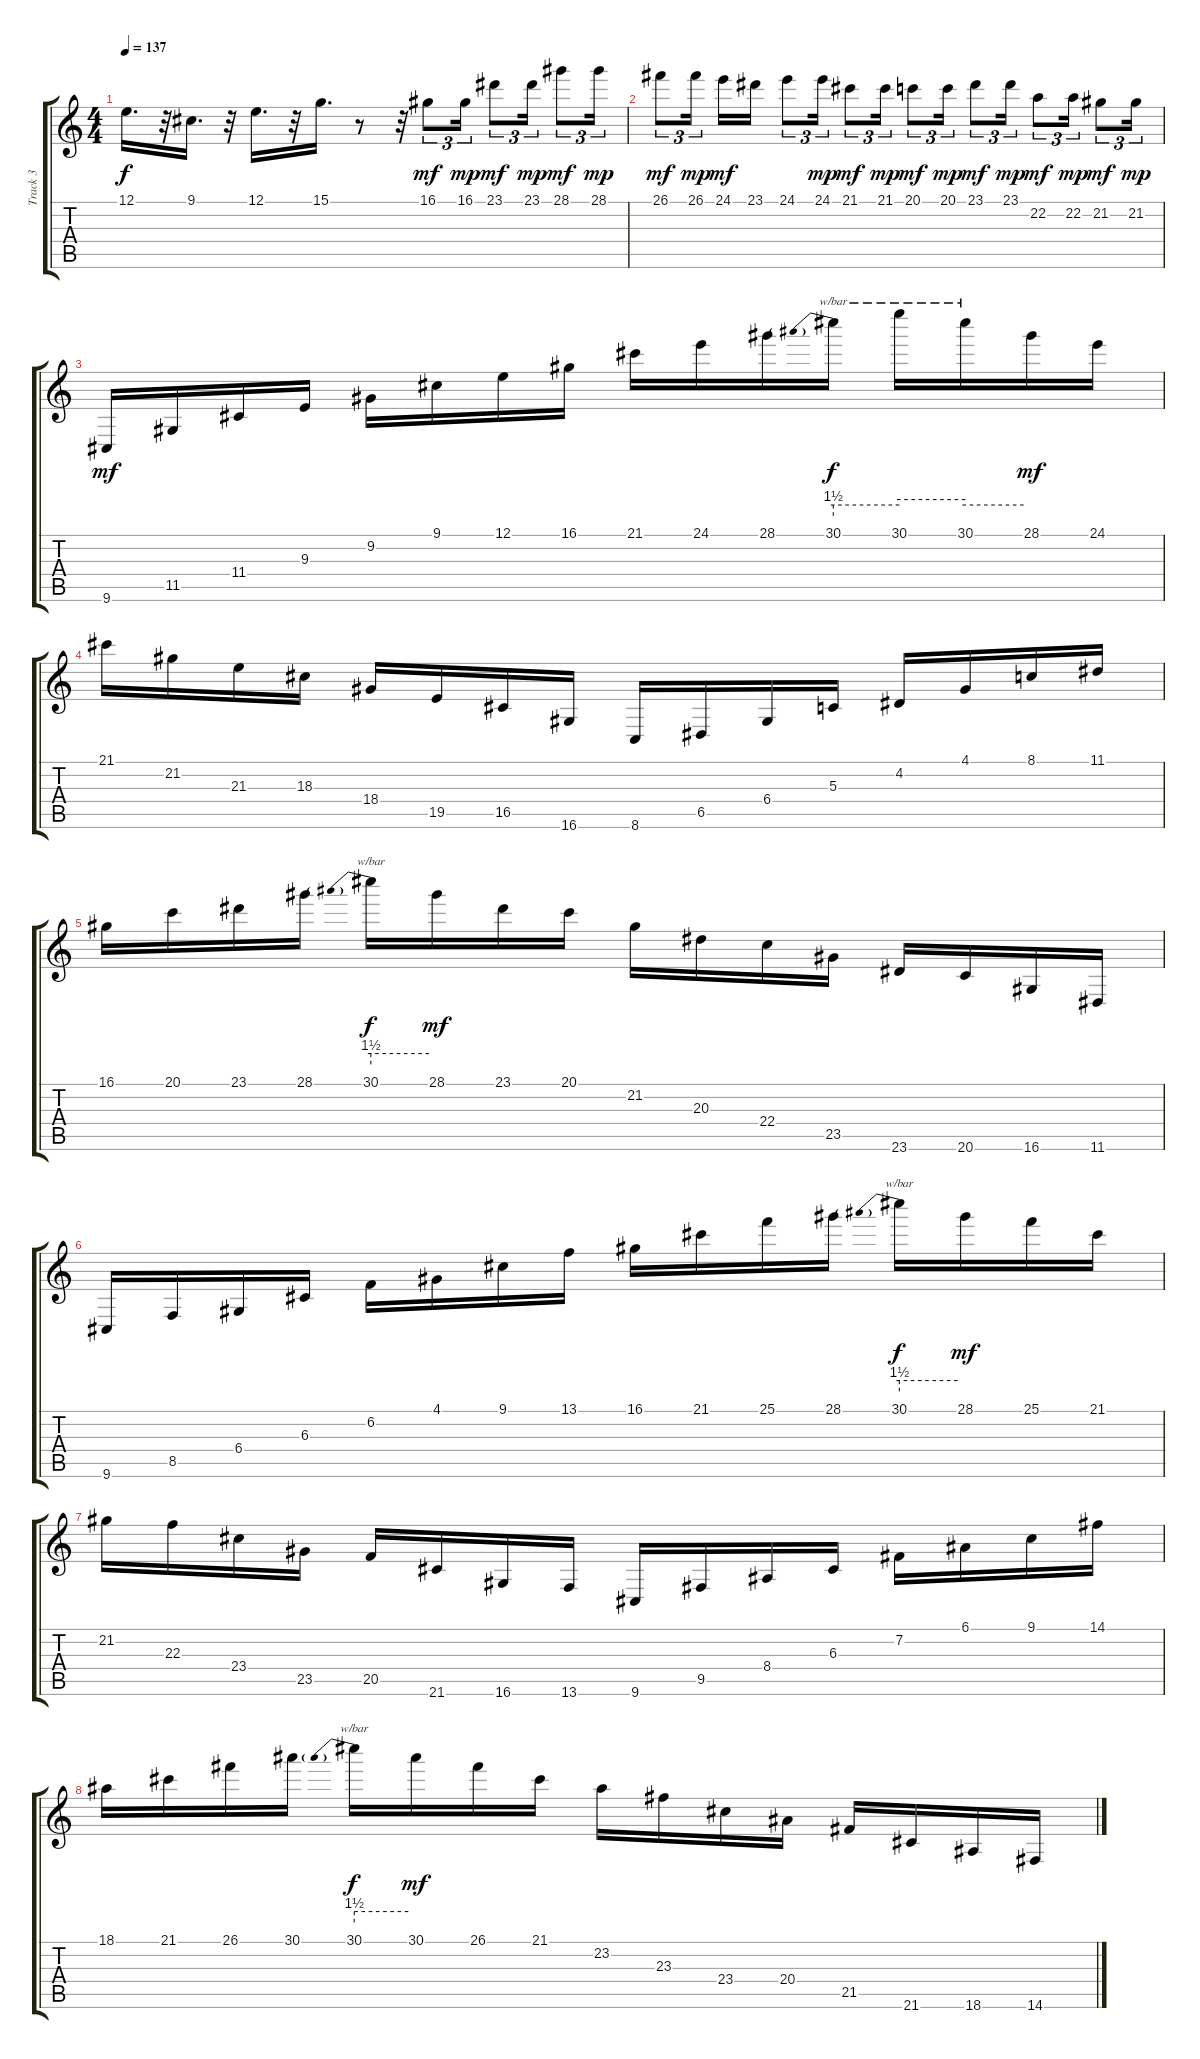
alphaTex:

\track ("Track 3" "Track 3") {instrument orchestralharp}
\staff {score tabs}
\tuning (E4 B3 G3 D3 A2 E2) {hide}
\ts (4 4)
\tempo 137
\clef g2
\ks c
12.1{t}.16{d dy f} r.32 9.1.16{d} r.32 12.1.16{d} r.32 15.1.16{d} r.8 r.32 16.1.8{tu (3 2) dy mf instrument harpsichord} 16.1.16{tu (3 2) dy mp} 23.1.8{tu (3 2) dy mf} 23.1.16{tu (3 2) dy mp} 28.1.8{tu (3 2) dy mf} 28.1.16{tu (3 2) dy mp} |
26.1.8{tu (3 2) dy mf} 26.1.16{tu (3 2) dy mp beam splitsecondary} 24.1.16{dy mf} 23.1.16 24.1.8{tu (3 2)} 24.1.16{tu (3 2) dy mp} 21.1.8{tu (3 2) dy mf} 21.1.16{tu (3 2) dy mp} 20.1.8{tu (3 2) dy mf} 20.1.16{tu (3 2) dy mp} 23.1.8{tu (3 2) dy mf} 23.1.16{tu (3 2) dy mp} 22.2.8{tu (3 2) dy mf} 22.2.16{tu (3 2) dy mp} 21.2.8{tu (3 2) dy mf} 21.2.16{tu (3 2) dy mp} |
9.6.16{dy mf volume 13 instrument orchestralharp} 11.5.16 11.4.16 9.3.16 9.2.16 9.1.16 12.1.16 16.1.16 21.1.16 24.1.16 28.1.16 30.1.16{tbe (predive default 0 6 60 6) dy f} 30.1.16{tbe (hold default 0 12 60 12)} 30.1.16{tbe (hold default 0 6 60 6)} 28.1.16{dy mf} 24.1.16 |
21.1.16 21.2.16 21.3.16 18.3.16 18.4.16 19.5.16 16.5.16 16.6.16 8.6.16 6.5.16 6.4.16 5.3.16 4.2.16 4.1.16 8.1.16 11.1.16 |
16.1.16 20.1.16 23.1.16 28.1.16 30.1.16{tbe (predive default 0 6 60 6) dy f} 28.1.16{dy mf} 23.1.16 20.1.16 21.2.16 20.3.16 22.4.16 23.5.16 23.6.16 20.6.16 16.6.16 11.6.16 |
9.6.16 8.5.16 6.4.16 6.3.16 6.2.16 4.1.16 9.1.16 13.1.16 16.1.16 21.1.16 25.1.16 28.1.16 30.1.16{tbe (predive default 0 6 60 6) dy f} 28.1.16{dy mf} 25.1.16 21.1.16 |
21.2.16 22.3.16 23.4.16 23.5.16 20.5.16 21.6.16 16.6.16 13.6.16 9.6.16 9.5.16 8.4.16 6.3.16 7.2.16 6.1.16 9.1.16 14.1.16 |
18.1.16 21.1.16 26.1.16 30.1.16 30.1.16{tbe (predive default 0 6 60 6) dy f} 30.1.16{dy mf} 26.1.16 21.1.16 23.2.16 23.3.16 23.4.16 20.4.16 21.5.16 21.6.16 18.6.16 14.6.16
